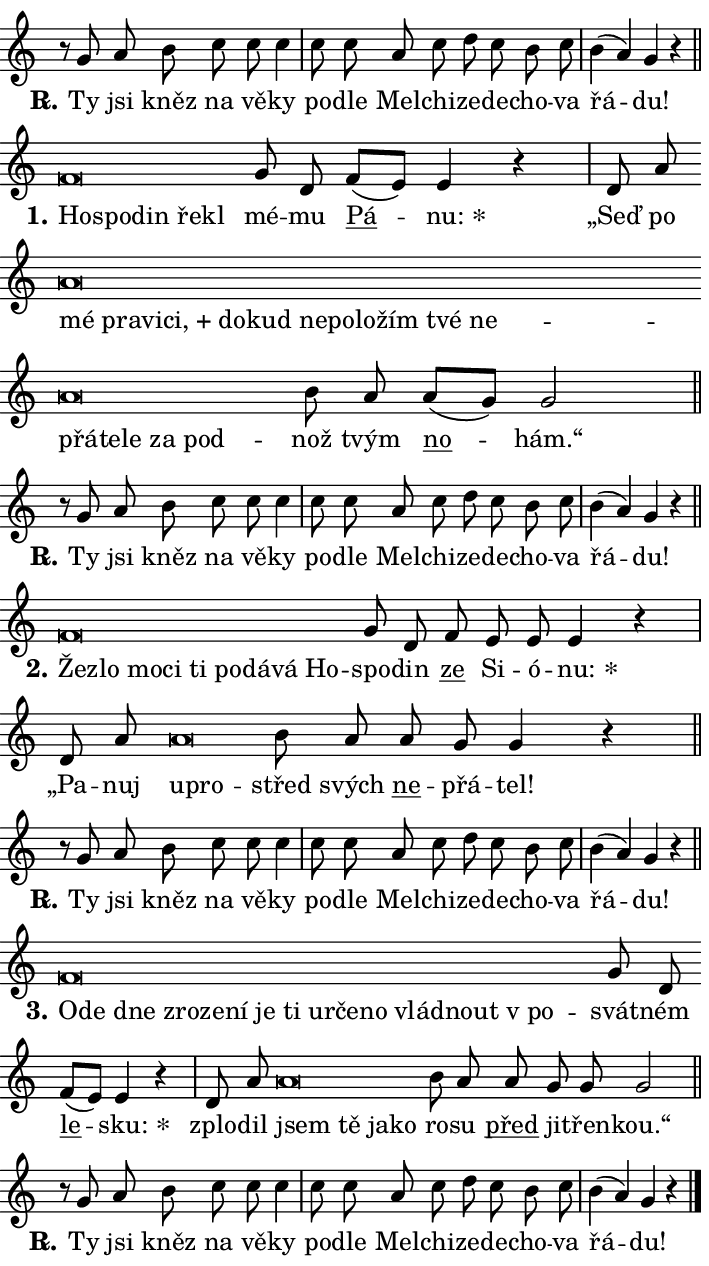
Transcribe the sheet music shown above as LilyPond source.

\version "2.24.0"
\header { tagline = "" }
\paper {
  indent = 0\cm
  top-margin = 0\cm
  right-margin = 0.13\cm % to fit lyric hyphens
  bottom-margin = 0\cm
  left-margin = 0\cm
  paper-width = 12\cm
  page-breaking = #ly:one-page-breaking
  system-system-spacing.basic-distance = #11
  score-system-spacing.basic-distance = #11
  ragged-last = ##f
}


%% Author: Thomas Morley
%% https://lists.gnu.org/archive/html/lilypond-user/2020-05/msg00002.html
#(define (line-position grob)
"Returns position of @var[grob} in current system:
   @code{'start}, if at first time-step
   @code{'end}, if at last time-step
   @code{'middle} otherwise
"
  (let* ((col (ly:item-get-column grob))
         (ln (ly:grob-object col 'left-neighbor))
         (rn (ly:grob-object col 'right-neighbor))
         (col-to-check-left (if (ly:grob? ln) ln col))
         (col-to-check-right (if (ly:grob? rn) rn col))
         (break-dir-left
           (and
             (ly:grob-property col-to-check-left 'non-musical #f)
             (ly:item-break-dir col-to-check-left)))
         (break-dir-right
           (and
             (ly:grob-property col-to-check-right 'non-musical #f)
             (ly:item-break-dir col-to-check-right))))
        (cond ((eqv? 1 break-dir-left) 'start)
              ((eqv? -1 break-dir-right) 'end)
              (else 'middle))))

#(define (tranparent-at-line-position vctor)
  (lambda (grob)
  "Relying on @code{line-position} select the relevant enry from @var{vctor}.
Used to determine transparency,"
    (case (line-position grob)
      ((end) (not (vector-ref vctor 0)))
      ((middle) (not (vector-ref vctor 1)))
      ((start) (not (vector-ref vctor 2))))))

noteHeadBreakVisibility =
#(define-music-function (break-visibility)(vector?)
"Makes @code{NoteHead}s transparent relying on @var{break-visibility}"
#{
  \override NoteHead.transparent =
    #(tranparent-at-line-position break-visibility)
#})

#(define delete-ledgers-for-transparent-note-heads
  (lambda (grob)
    "Reads whether a @code{NoteHead} is transparent.
If so this @code{NoteHead} is removed from @code{'note-heads} from
@var{grob}, which is supposed to be @code{LedgerLineSpanner}.
As a result ledgers are not printed for this @code{NoteHead}"
    (let* ((nhds-array (ly:grob-object grob 'note-heads))
           (nhds-list
             (if (ly:grob-array? nhds-array)
                 (ly:grob-array->list nhds-array)
                 '()))
           ;; Relies on the transparent-property being done before
           ;; Staff.LedgerLineSpanner.after-line-breaking is executed.
           ;; This is fragile ...
           (to-keep
             (remove
               (lambda (nhd)
                 (ly:grob-property nhd 'transparent #f))
               nhds-list)))
      ;; TODO find a better method to iterate over grob-arrays, similiar
      ;; to filter/remove etc for lists
      ;; For now rebuilt from scratch
      (set! (ly:grob-object grob 'note-heads)  '())
      (for-each
        (lambda (nhd)
          (ly:pointer-group-interface::add-grob grob 'note-heads nhd))
        to-keep))))

squashNotes = {
  \override NoteHead.X-extent = #'(-0.2 . 0.2)
  \override NoteHead.Y-extent = #'(-0.75 . 0)
  \override NoteHead.stencil =
    #(lambda (grob)
       (let ((pos (ly:grob-property grob 'staff-position)))
         (begin
           (if (< pos -7) (display "ERROR: Lower brevis then expected\n") (display ""))
           (if (<= pos -6) ly:text-interface::print ly:note-head::print))))
}
unSquashNotes = {
  \revert NoteHead.X-extent
  \revert NoteHead.Y-extent
  \revert NoteHead.stencil
}

hideNotes = \noteHeadBreakVisibility #begin-of-line-visible
unHideNotes = \noteHeadBreakVisibility #all-visible

% work-around for resetting accidentals
% https://lilypond.org/doc/v2.23/Documentation/notation/displaying-rhythms#unmetered-music
cadenzaMeasure = {
  \cadenzaOff
  \partial 1024 s1024
  \cadenzaOn
}

#(define-markup-command (accent layout props text) (markup?)
  "Underline accented syllable"
  (interpret-markup layout props
    #{\markup \override #'(offset . 4.3) \underline { #text }#}))

responsum = \markup \concat {
  "R" \hspace #-1.05 \path #0.1 #'((moveto 0 0.07) (lineto 0.9 0.8)) \hspace #0.05 "."
}

spaceSize = #0.6828661417322834 % exact space size for TeX Gyre Schola

\layout {
  \context {
    \Staff
    \remove "Time_signature_engraver"
    \override LedgerLineSpanner.after-line-breaking = #delete-ledgers-for-transparent-note-heads
  }
  \context {
    \Lyrics {
      \override LyricSpace.minimum-distance = \spaceSize
      \override LyricText.font-name = #"TeX Gyre Schola"
      \override LyricText.font-size = 1
      \override StanzaNumber.font-name = #"TeX Gyre Schola Bold"
      \override StanzaNumber.font-size = 1
    }
  }
  \context {
    \Score 
    \override NoteHead.text =
      #(lambda (grob) 
        (let ((pos (ly:grob-property grob 'staff-position)))
          #{\markup {
            \combine
              \halign #-0.55 \raise #(if (= pos -6) 0 0.5) \override #'(thickness . 2) \draw-line #'(3.2 . 0)
              \musicglyph "noteheads.sM1"
          }#}))
  }
}

% magnetic-lyrics.ily
%
%   written by
%     Jean Abou Samra <jean@abou-samra.fr>
%     Werner Lemberg <wl@gnu.org>
%
%   adapted by
%     Jiri Hon <jiri.hon@gmail.com>
%
% Version 2022-Apr-15

% https://www.mail-archive.com/lilypond-user@gnu.org/msg149350.html

#(define (Left_hyphen_pointer_engraver context)
   "Collect syllable-hyphen-syllable occurrences in lyrics and store
them in properties.  This engraver only looks to the left.  For
example, if the lyrics input is @code{foo -- bar}, it does the
following.

@itemize @bullet
@item
Set the @code{text} property of the @code{LyricHyphen} grob between
@q{foo} and @q{bar} to @code{foo}.

@item
Set the @code{left-hyphen} property of the @code{LyricText} grob with
text @q{foo} to the @code{LyricHyphen} grob between @q{foo} and
@q{bar}.
@end itemize

Use this auxiliary engraver in combination with the
@code{lyric-@/text::@/apply-@/magnetic-@/offset!} hook."
   (let ((hyphen #f)
         (text #f))
     (make-engraver
      (acknowledgers
       ((lyric-syllable-interface engraver grob source-engraver)
        (set! text grob)))
      (end-acknowledgers
       ((lyric-hyphen-interface engraver grob source-engraver)
        ;(when (not (grob::has-interface grob 'lyric-space-interface))
          (set! hyphen grob)));)
      ((stop-translation-timestep engraver)
       (when (and text hyphen)
         (ly:grob-set-object! text 'left-hyphen hyphen))
       (set! text #f)
       (set! hyphen #f)))))

#(define (lyric-text::apply-magnetic-offset! grob)
   "If the space between two syllables is less than the value in
property @code{LyricText@/.details@/.squash-threshold}, move the right
syllable to the left so that it gets concatenated with the left
syllable.

Use this function as a hook for
@code{LyricText@/.after-@/line-@/breaking} if the
@code{Left_@/hyphen_@/pointer_@/engraver} is active."
   (let ((hyphen (ly:grob-object grob 'left-hyphen #f)))
     (when hyphen
       (let ((left-text (ly:spanner-bound hyphen LEFT)))
         (when (grob::has-interface left-text 'lyric-syllable-interface)
           (let* ((common (ly:grob-common-refpoint grob left-text X))
                  (this-x-ext (ly:grob-extent grob common X))
                  (left-x-ext
                   (begin
                     ;; Trigger magnetism for left-text.
                     (ly:grob-property left-text 'after-line-breaking)
                     (ly:grob-extent left-text common X)))
                  ;; `delta` is the gap width between two syllables.
                  (delta (- (interval-start this-x-ext)
                            (interval-end left-x-ext)))
                  (details (ly:grob-property grob 'details))
                  (threshold (assoc-get 'squash-threshold details 0.2)))
             (when (< delta threshold)
               (let* (;; We have to manipulate the input text so that
                      ;; ligatures crossing syllable boundaries are not
                      ;; disabled.  For languages based on the Latin
                      ;; script this is essentially a beautification.
                      ;; However, for non-Western scripts it can be a
                      ;; necessity.
                      (lt (ly:grob-property left-text 'text))
                      (rt (ly:grob-property grob 'text))
                      (is-space (grob::has-interface hyphen 'lyric-space-interface))
                      (space (if is-space " " ""))
                      (extra-delta (if is-space spaceSize 0))
                      ;; Append new syllable.
                      (ltrt-space (if (and (string? lt) (string? rt))
                                (string-append lt space rt)
                                (make-concat-markup (list lt space rt))))
                      ;; Right-align `ltrt` to the right side.
                      (ltrt-space-markup (grob-interpret-markup
                               grob
                               (make-translate-markup
                                (cons (interval-length this-x-ext) 0)
                                (make-right-align-markup ltrt-space)))))
                 (begin
                   ;; Don't print `left-text`.
                   (ly:grob-set-property! left-text 'stencil #f)
                   ;; Set text and stencil (which holds all collected
                   ;; syllables so far) and shift it to the left.
                   (ly:grob-set-property! grob 'text ltrt-space)
                   (ly:grob-set-property! grob 'stencil ltrt-space-markup)
                   (ly:grob-translate-axis! grob (- (- delta extra-delta)) X))))))))))


#(define (lyric-hyphen::displace-bounds-first grob)
   ;; Make very sure this callback isn't triggered too early.
   (let ((left (ly:spanner-bound grob LEFT))
         (right (ly:spanner-bound grob RIGHT)))
     (ly:grob-property left 'after-line-breaking)
     (ly:grob-property right 'after-line-breaking)
     (ly:lyric-hyphen::print grob)))

squashThreshold = #0.4

\layout {
  \context {
    \Lyrics
    \consists #Left_hyphen_pointer_engraver
    \override LyricText.after-line-breaking =
      #lyric-text::apply-magnetic-offset!
    \override LyricHyphen.stencil = #lyric-hyphen::displace-bounds-first
    \override LyricText.details.squash-threshold = \squashThreshold
    \override LyricHyphen.minimum-distance = 0
    \override LyricHyphen.minimum-length = \squashThreshold
  }
}

squashText = \override LyricText.details.squash-threshold = 9999
unSquashText = \override LyricText.details.squash-threshold = \squashThreshold

leftText = \override LyricText.self-alignment-X = #LEFT
unLeftText = \revert LyricText.self-alignment-X

starOffset = #(lambda (grob) 
                (let ((x_offset (ly:self-alignment-interface::aligned-on-x-parent grob)))
                  (if (= x_offset 0) 0 (+ x_offset 1.2))))

star = #(define-music-function (syllable)(string?)
"Append star separator at the end of a syllable"
#{
  \once \override LyricText.X-offset = #starOffset
  \lyricmode { \markup {
    #syllable
    \override #'((font-name . "TeX Gyre Schola Bold")) \hspace #0.2 \lower #0.65 \larger "*"
  } }
#})

starAccent = #(define-music-function (syllable)(string?)
"Append star separator at the end of a syllable and make accent"
#{
  \once \override LyricText.X-offset = #starOffset
  \lyricmode { \markup {
    \accent #syllable
    \override #'((font-name . "TeX Gyre Schola Bold")) \hspace #0.2 \lower #0.65 \larger "*"
  } }
#})

breath = #(define-music-function (syllable)(string?)
"Append breathing indicator at the end of a syllable"
#{
  \lyricmode { \markup { #syllable "+" } }
#})

optionalBreath = #(define-music-function (syllable)(string?)
"Append optional breathing indicator at the end of a syllable"
#{
  \lyricmode { \markup { #syllable "(+)" } }
#})


\score {
    <<
        \new Voice = "melody" { \cadenzaOn \key c \major \relative { r8 g' a b c c c4 \cadenzaMeasure \bar "|" c8 c a c \bar "" d c b c \cadenzaMeasure \bar "|" b4( a) g r \cadenzaMeasure \bar "||" \break } }
        \new Lyrics \lyricsto "melody" { \lyricmode { \set stanza = \responsum
Ty jsi kněz na vě -- ky po -- dle Mel -- chi -- ze -- de -- cho -- va řá -- du! } }
    >>
    \layout {}
}

\score {
    <<
        \new Voice = "melody" { \cadenzaOn \key c \major \relative { \squashNotes f'\breve*1/16 \hideNotes \breve*1/16 \bar "" \breve*1/16 \bar "" \breve*1/16 \breve*1/16 \bar "" \unHideNotes \unSquashNotes g8 d \bar "" f[( e)] e4 r \cadenzaMeasure \bar "|" d8 a' \bar "" \squashNotes a\breve*1/16 \hideNotes \breve*1/16 \bar "" \breve*1/16 \bar "" \breve*1/16 \bar "" \breve*1/16 \bar "" \breve*1/16 \bar "" \breve*1/16 \bar "" \breve*1/16 \bar "" \breve*1/16 \bar "" \breve*1/16 \bar "" \breve*1/16 \bar "" \breve*1/16 \bar "" \breve*1/16 \bar "" \breve*1/16 \bar "" \breve*1/16 \bar "" \breve*1/16 \breve*1/16 \bar "" \unHideNotes \unSquashNotes b8 a \bar "" a[( g)] g2 \cadenzaMeasure \bar "||" \break } }
        \new Lyrics \lyricsto "melody" { \lyricmode { \set stanza = "1."
\leftText Ho -- \squashText spo -- din ře -- kl \unLeftText \unSquashText mé -- mu \markup \accent Pá -- \star nu: „Seď po \leftText mé \squashText pra -- vi -- \breath "ci," do -- kud ne -- po -- lo -- žím tvé ne -- přá -- te -- le za pod -- \unLeftText \unSquashText nož tvým \markup \accent no -- hám.“ } }
    >>
    \layout {}
}

\score {
    <<
        \new Voice = "melody" { \cadenzaOn \key c \major \relative { r8 g' a b c c c4 \cadenzaMeasure \bar "|" c8 c a c \bar "" d c b c \cadenzaMeasure \bar "|" b4( a) g r \cadenzaMeasure \bar "||" \break } }
        \new Lyrics \lyricsto "melody" { \lyricmode { \set stanza = \responsum
Ty jsi kněz na vě -- ky po -- dle Mel -- chi -- ze -- de -- cho -- va řá -- du! } }
    >>
    \layout {}
}

\score {
    <<
        \new Voice = "melody" { \cadenzaOn \key c \major \relative { \squashNotes f'\breve*1/16 \hideNotes \breve*1/16 \bar "" \breve*1/16 \bar "" \breve*1/16 \bar "" \breve*1/16 \bar "" \breve*1/16 \bar "" \breve*1/16 \bar "" \breve*1/16 \breve*1/16 \bar "" \unHideNotes \unSquashNotes g8 d \bar "" f e e e4 r \cadenzaMeasure \bar "|" d8 a' \bar "" \squashNotes a\breve*1/16 \hideNotes \breve*1/16 \bar "" \unHideNotes \unSquashNotes b8 a \bar "" a g g4 r \cadenzaMeasure \bar "||" \break } }
        \new Lyrics \lyricsto "melody" { \lyricmode { \set stanza = "2."
\leftText Žez -- \squashText lo mo -- ci ti po -- dá -- vá Ho -- \unLeftText \unSquashText spo -- din \markup \accent ze Si -- ó -- \star nu: „Pa -- nuj \leftText u -- \squashText pro -- \unLeftText \unSquashText střed svých \markup \accent ne -- přá -- tel! } }
    >>
    \layout {}
}

\score {
    <<
        \new Voice = "melody" { \cadenzaOn \key c \major \relative { r8 g' a b c c c4 \cadenzaMeasure \bar "|" c8 c a c \bar "" d c b c \cadenzaMeasure \bar "|" b4( a) g r \cadenzaMeasure \bar "||" \break } }
        \new Lyrics \lyricsto "melody" { \lyricmode { \set stanza = \responsum
Ty jsi kněz na vě -- ky po -- dle Mel -- chi -- ze -- de -- cho -- va řá -- du! } }
    >>
    \layout {}
}

\score {
    <<
        \new Voice = "melody" { \cadenzaOn \key c \major \relative { \squashNotes f'\breve*1/16 \hideNotes \breve*1/16 \bar "" \breve*1/16 \bar "" \breve*1/16 \bar "" \breve*1/16 \bar "" \breve*1/16 \bar "" \breve*1/16 \bar "" \breve*1/16 \bar "" \breve*1/16 \bar "" \breve*1/16 \bar "" \breve*1/16 \bar "" \breve*1/16 \bar "" \breve*1/16 \breve*1/16 \bar "" \unHideNotes \unSquashNotes g8 d \bar "" f[( e)] e4 r \cadenzaMeasure \bar "|" d8 a' \bar "" \squashNotes a\breve*1/16 \hideNotes \breve*1/16 \bar "" \breve*1/16 \breve*1/16 \bar "" \unHideNotes \unSquashNotes b8 a \bar "" a g g g2 \cadenzaMeasure \bar "||" \break } }
        \new Lyrics \lyricsto "melody" { \lyricmode { \set stanza = "3."
\leftText O -- \squashText de dne zro -- ze -- ní je ti ur -- če -- no vlád -- nout "v po" -- \unLeftText \unSquashText svát -- ném \markup \accent le -- \star sku: zplo -- dil \leftText jsem \squashText tě ja -- ko \unLeftText \unSquashText ro -- su \markup \accent před ji -- třen -- kou.“ } }
    >>
    \layout {}
}

\score {
    <<
        \new Voice = "melody" { \cadenzaOn \key c \major \relative { r8 g' a b c c c4 \cadenzaMeasure \bar "|" c8 c a c \bar "" d c b c \cadenzaMeasure \bar "|" b4( a) g r \cadenzaMeasure \bar "||" \break } \bar "|." }
        \new Lyrics \lyricsto "melody" { \lyricmode { \set stanza = \responsum
Ty jsi kněz na vě -- ky po -- dle Mel -- chi -- ze -- de -- cho -- va řá -- du! } }
    >>
    \layout {}
}
